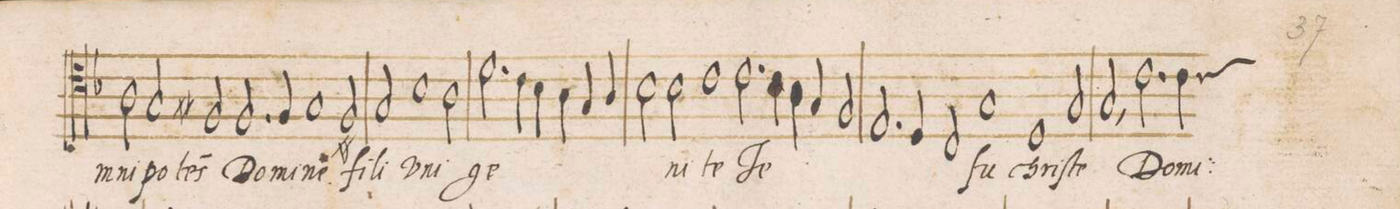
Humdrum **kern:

**kern	**text
*I"TENOR	*
*clefC4	*
*k[b-]	*
*met(C|)	*
*M2/1	*
2A\	-mni-
2G/	-po-
2F#X/	-te(n)s
2.F#/	Do-
=30-	=30-
4F#/	-mi-
1G	-ne
2F#X/	fi-
=31-	=31-
2G/	-li
1B-y	v-
2A\	-ni-
=32-	=32-
2.d\	-ge-
4c\	.
4B-\	.
4A\	.
4G/	.
4A/	.
=33-	=33-
2B-\	.
2B-\	-ni-
1c	-te
=34-	=34-
2.c\	Je-
4B-\	.
4A\	.
4G/	.
2Fny/	.
=35-	=35-
2.E/	.
4D/	.
2C/	.
1G/	-ſu
=36-	=36-
1D	Chri-
2G/	-ſte
=37-	=37-
2G,</	.
2.c\	Do-
*custos:c	*
4c\	-mi-
*-	*-
